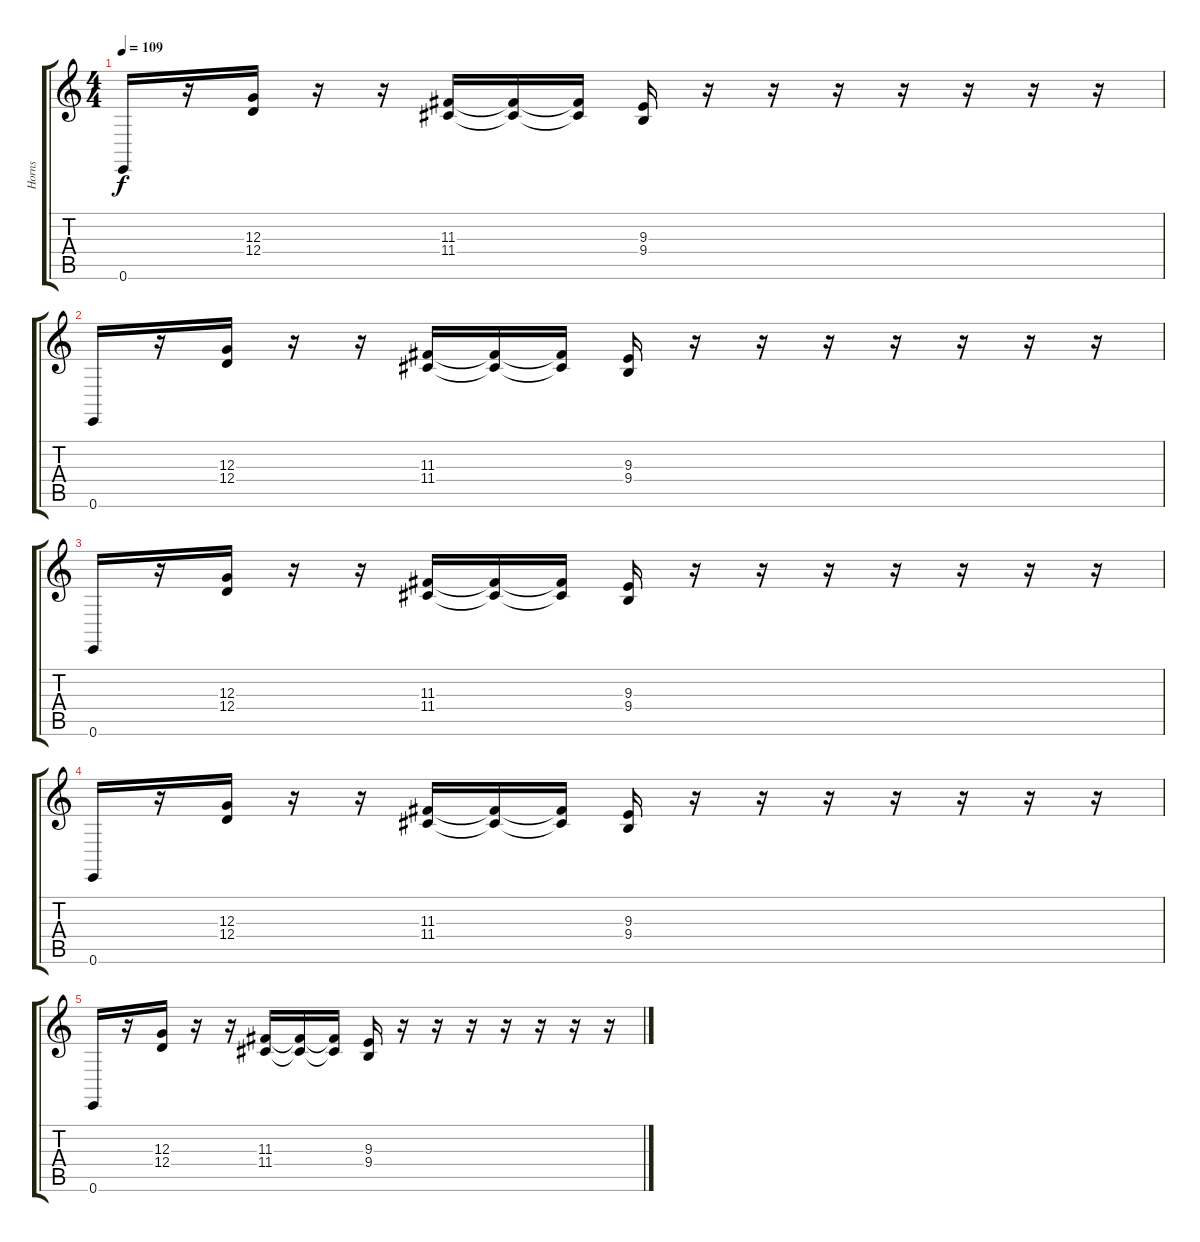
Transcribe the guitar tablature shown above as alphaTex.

\track ("Horns" "Horns") {instrument brasssection}
\staff {score tabs}
\tuning (E4 B3 G3 D3 A2 E2) {hide}
\ts (4 4)
\tempo 109
\clef g2
\ks c
0.6.16{dy f} r.16 (12.3 12.4).16 r.16 r.16 (11.3 11.4).16 (11.3{t} 11.4{t}).16 (11.3{t} 11.4{t}).16 (9.3 9.4).16 r.16 r.16 r.16 r.16 r.16 r.16 r.16 |
0.6.16 r.16 (12.3 12.4).16 r.16 r.16 (11.3 11.4).16 (11.3{t} 11.4{t}).16 (11.3{t} 11.4{t}).16 (9.3 9.4).16 r.16 r.16 r.16 r.16 r.16 r.16 r.16 |
0.6.16 r.16 (12.3 12.4).16 r.16 r.16 (11.3 11.4).16 (11.3{t} 11.4{t}).16 (11.3{t} 11.4{t}).16 (9.3 9.4).16 r.16 r.16 r.16 r.16 r.16 r.16 r.16 |
0.6.16 r.16 (12.3 12.4).16 r.16 r.16 (11.3 11.4).16 (11.3{t} 11.4{t}).16 (11.3{t} 11.4{t}).16 (9.3 9.4).16 r.16 r.16 r.16 r.16 r.16 r.16 r.16 |
0.6.16 r.16 (12.3 12.4).16 r.16 r.16 (11.3 11.4).16 (11.3{t} 11.4{t}).16 (11.3{t} 11.4{t}).16 (9.3 9.4).16 r.16 r.16 r.16 r.16 r.16 r.16 r.16
